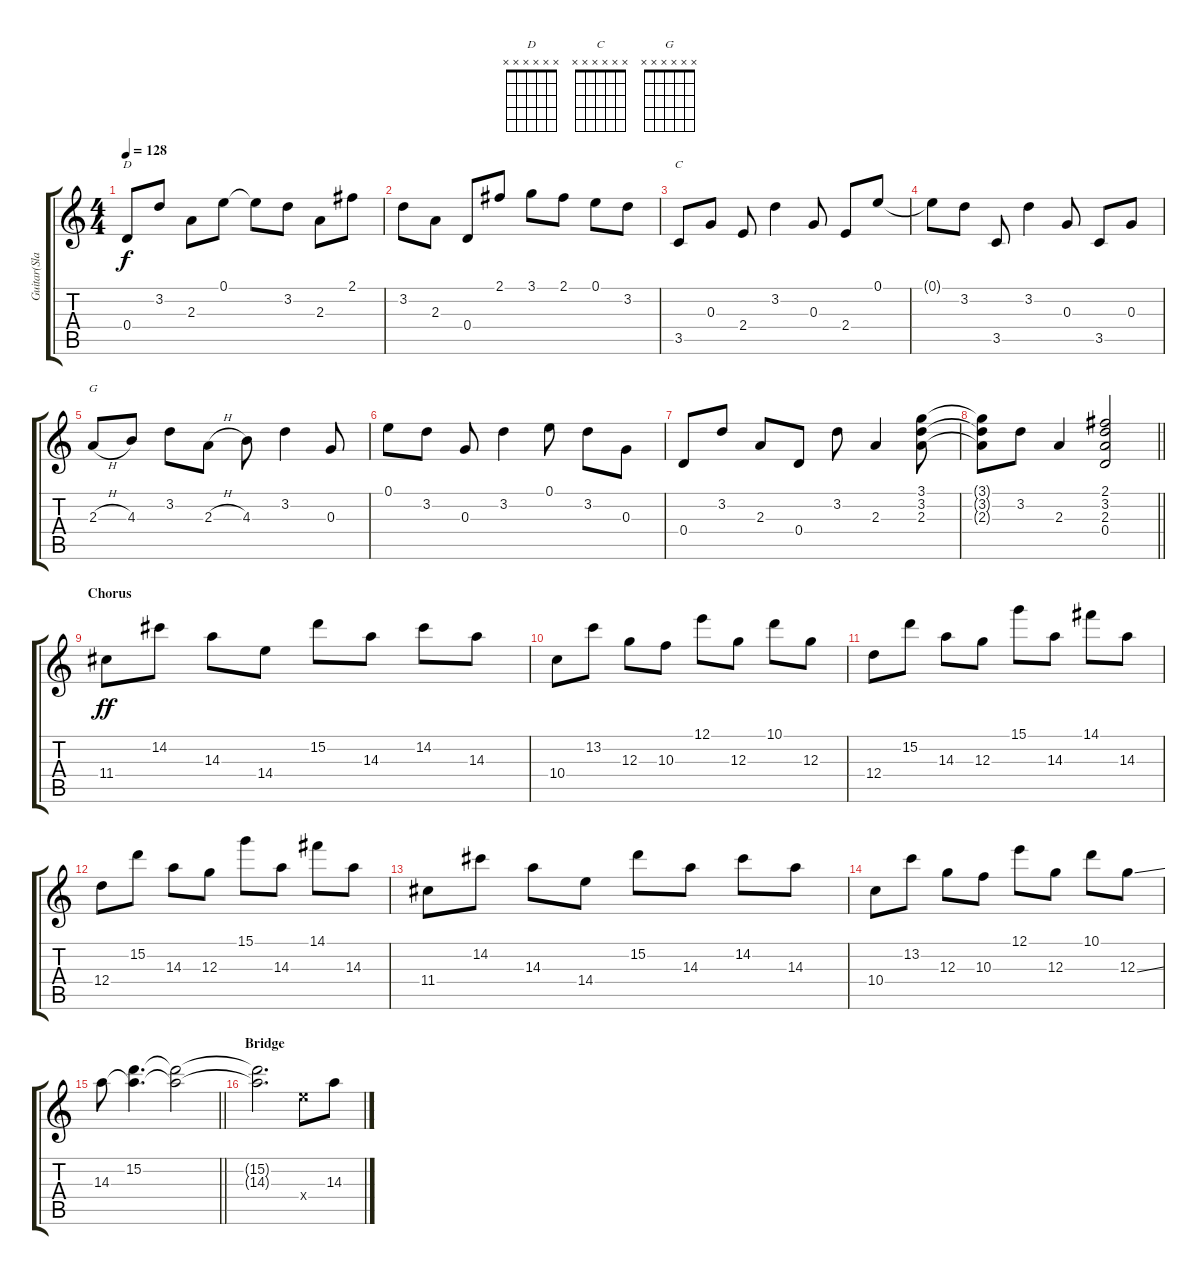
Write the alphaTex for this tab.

\track ("Guitar(Slash)" "Guitar(Sla") {instrument overdrivenguitar}
\staff {score tabs}
\tuning (E4 B3 G3 D3 A2 E2) {hide}
\chord ("D" x x x x x x)
\chord ("C" x x x x x x)
\chord ("G" x x x x x x)
\ts (4 4)
\tempo 128
\clef g2
\ks c
0.4.8{ch "D" dy f} 3.2.8 2.3.8 0.1.8 0.1{t}.8 3.2.8 2.3.8 2.1.8 |
3.2.8 2.3.8 0.4.8 2.1.8 3.1.8 2.1.8 0.1.8 3.2.8 |
3.5.8{ch "C"} 0.3.8 2.4.8 3.2.4 0.3.8 2.4.8 0.1.8 |
0.1{t}.8 3.2.8 3.5.8 3.2.4 0.3.8 3.5.8 0.3.8 |
2.3{h}.8{ch "G"} 4.3.8 3.2.8 2.3{h}.8 4.3.8 3.2.4 0.3.8 |
0.1.8 3.2.8 0.3.8 3.2.4 0.1.8 3.2.8 0.3.8 |
0.4.8 3.2.8 2.3.8 0.4.8 3.2.8 2.3.4 (3.1 3.2 2.3).8 |
\barLineRight lightlight
(3.1{t} 3.2{t} 2.3{t}).8 3.2.8 2.3.4 (2.1 3.2 2.3 0.4).2 |
\section ("" "Chorus")
11.4.8{dy ff instrument overdrivenguitar} 14.2.8 14.3.8 14.4.8 15.2.8 14.3.8 14.2.8 14.3.8 |
10.4.8 13.2.8 12.3.8 10.3.8 12.1.8 12.3.8 10.1.8 12.3.8 |
12.4.8 15.2.8 14.3.8 12.3.8 15.1.8 14.3.8 14.1.8 14.3.8 |
12.4.8 15.2.8 14.3.8 12.3.8 15.1.8 14.3.8 14.1.8 14.3.8 |
11.4.8 14.2.8 14.3.8 14.4.8 15.2.8 14.3.8 14.2.8 14.3.8 |
10.4.8 13.2.8 12.3.8 10.3.8 12.1.8 12.3.8 10.1.8 12.3{ss}.8 |
\barLineRight lightlight
14.3.8 (15.2 14.3{t}).4{d} (15.2{t} 14.3{t}).2 |
\section ("" "Bridge")
(15.2{t} 14.3{t}).2{d} 14.4{x}.8 14.3.8
